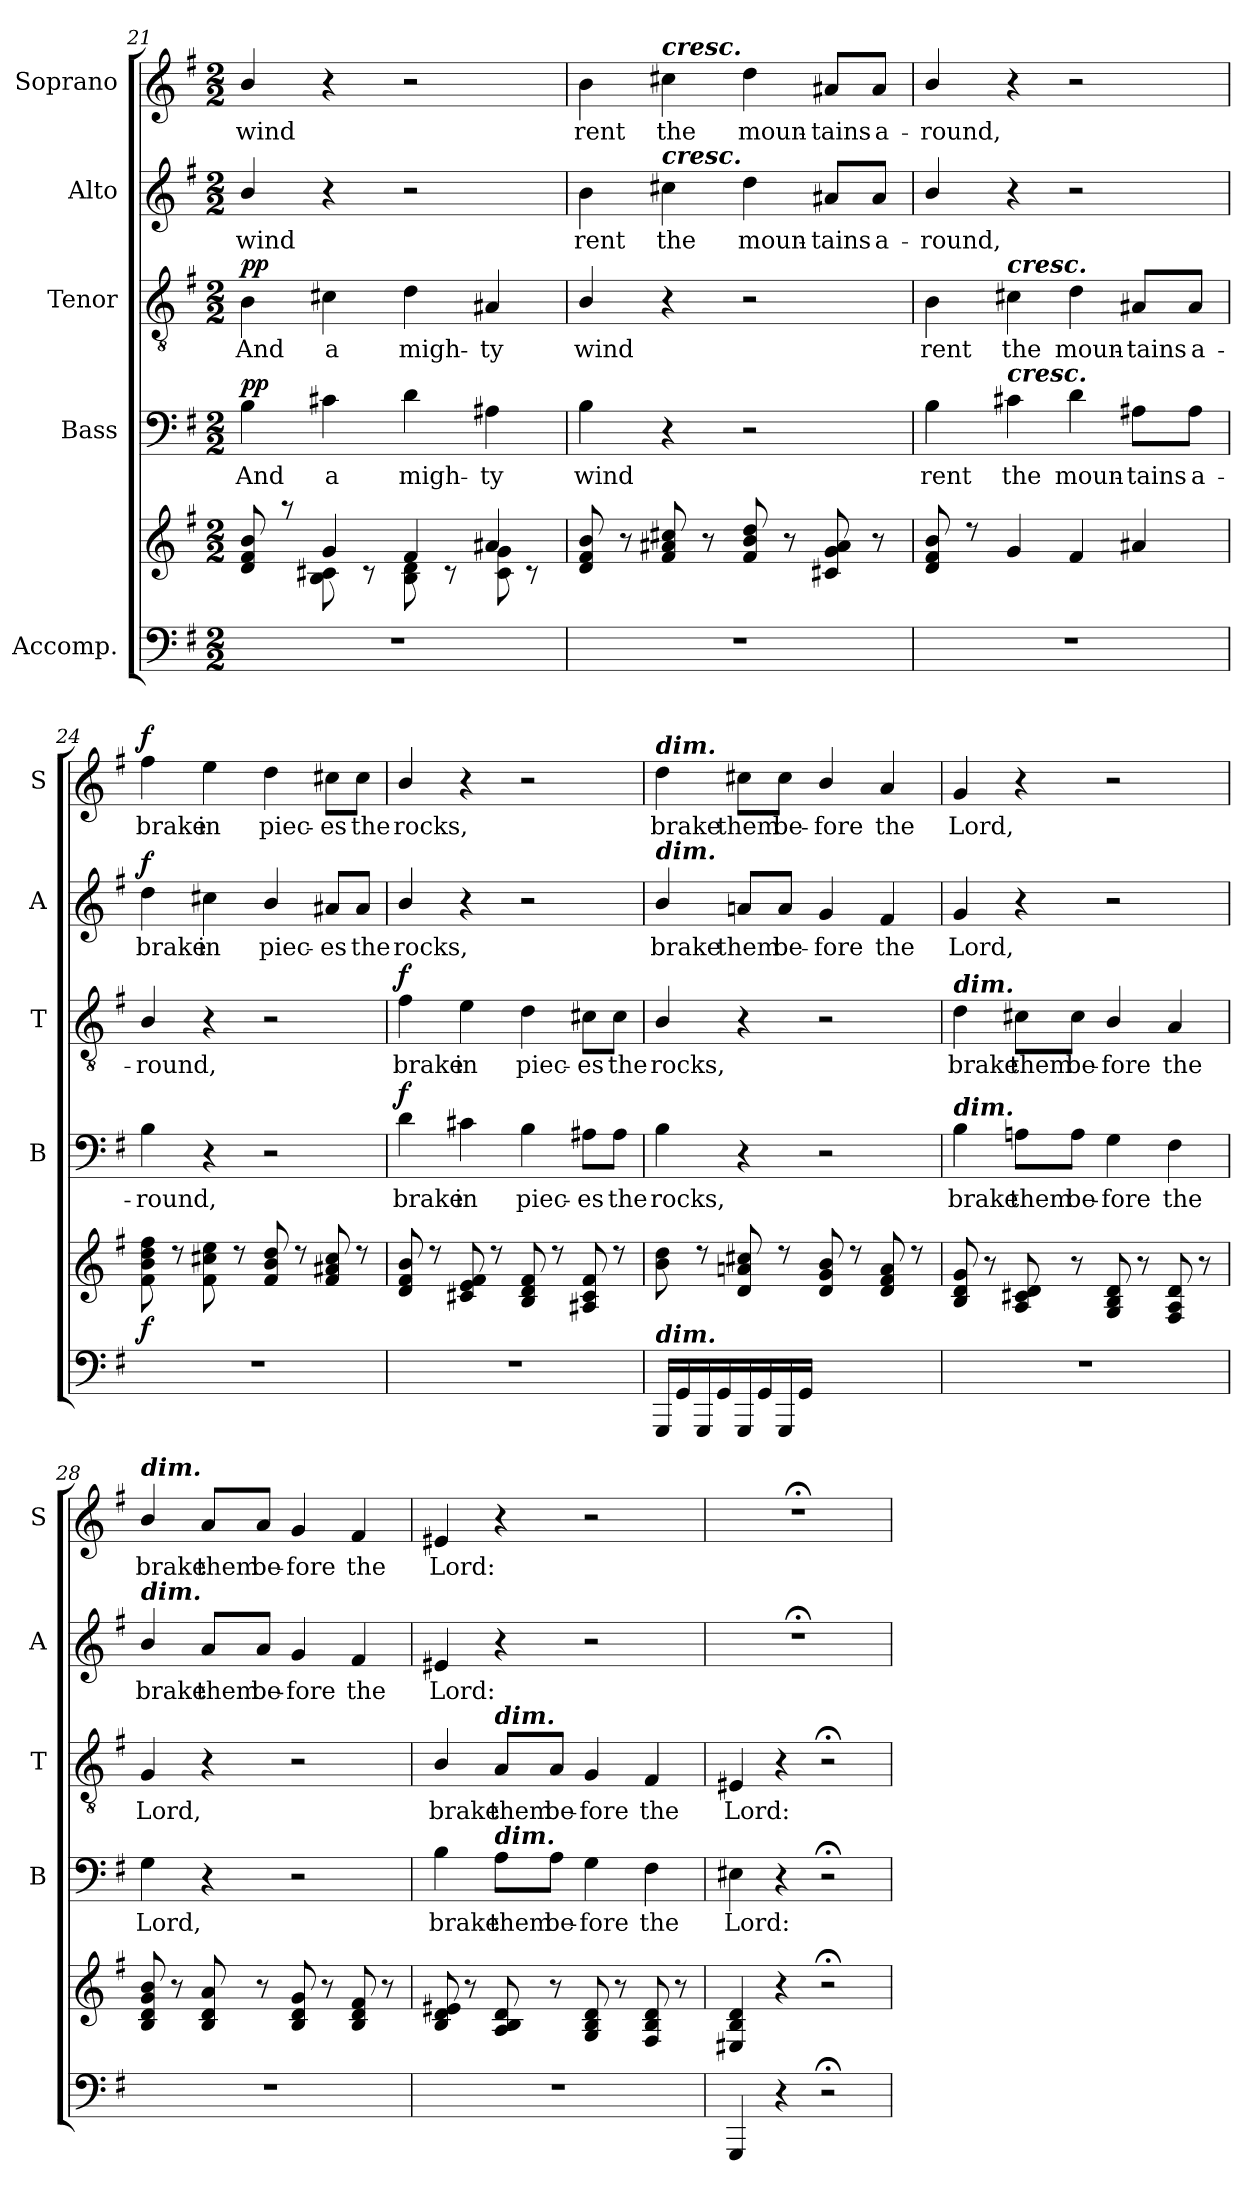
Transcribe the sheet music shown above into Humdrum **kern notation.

**kern	**kern	**dynam	**kern	**text	**dynam	**kern	**text	**dynam	**kern	**text	**dynam	**kern	**text	**dynam
*part5	*part5	*part5	*part4	*part4	*part4	*part3	*part3	*part3	*part2	*part2	*part2	*part1	*part1	*part1
*staff6	*staff5	*staff5/6	*staff4	*staff4	*staff4	*staff3	*staff3	*staff3	*staff2	*staff2	*staff2	*staff1	*staff1	*staff1
*I"Accomp.	*	*	*I"Bass	*	*	*I"Tenor	*	*	*I"Alto	*	*	*I"Soprano	*	*
*	*	*	*I'B	*	*	*I'T	*	*	*I'A	*	*	*I'S	*	*
*clefF4	*clefG2	*	*clefF4	*	*	*clefGv2	*	*	*clefG2	*	*	*clefG2	*	*
*k[f#]	*k[f#]	*	*k[f#]	*	*	*k[f#]	*	*	*k[f#]	*	*	*k[f#]	*	*
*G:	*G:	*	*G:	*	*	*G:	*	*	*G:	*	*	*G:	*	*
*M2/2	*M2/2	*	*M2/2	*	*	*M2/2	*	*	*M2/2	*	*	*M2/2	*	*
=21	=21	=21	=21	=21	=21	=21	=21	=21	=21	=21	=21	=21	=21	=21
*	*^	*	*	*	*	*	*	*	*	*	*	*	*	*
!	!	!	!	!	!LO:LY:b	!LO:DY:b	!	!LO:LY:b	!LO:DY:b	!	!LO:LY:b	!	!	!LO:LY:b	!
1r	8d/ 8f#/ 8b/	4ryy	.	4B\	And	pp	4B\	And	pp	4b/	wind	.	4b/	wind	.
.	8raa	.	.	.	.	.	.	.	.	.	.	.	.	.	.
!	!	!	!	!	!LO:LY:b	!	!	!LO:LY:b	!	!	!	!	!	!	!
.	4g/	8B\ 8c#X\	.	4c#X\	a	.	4c#X\	a	.	4r	.	.	4r	.	.
.	.	8rc	.	.	.	.	.	.	.	.	.	.	.	.	.
!	!	!	!	!	!LO:LY:b	!	!	!LO:LY:b	!	!	!	!	!	!	!
.	4f#/	8B\ 8d\	.	4d\	migh-	.	4d\	migh-	.	2r	.	.	2r	.	.
.	.	8rc	.	.	.	.	.	.	.	.	.	.	.	.	.
!	!	!	!	!	!LO:LY:b	!	!	!LO:LY:b	!	!	!	!	!	!	!
.	4a#/	8c#\ 8g\	.	4A#X\	-ty	.	4A#X/	-ty	.	.	.	.	.	.	.
.	.	8rc	.	.	.	.	.	.	.	.	.	.	.	.	.
=22	=22	=22	=22	=22	=22	=22	=22	=22	=22	=22	=22	=22	=22	=22	=22
!	!	!	!LO:HP:b	!	!LO:LY:b	!	!	!LO:LY:b	!	!	!LO:LY:b	!	!	!LO:LY:b	!
1r	8d/ 8f#/ 8b/	1ryy	<	4B\	wind	.	4B/	wind	.	4b\	rent	.	4b\	rent	.
.	8r	.	.	.	.	.	.	.	.	.	.	.	.	.	.
!	!	!	!	!	!	!	!	!	!	!	!	!	!LO:TX:a:Bi:t=cresc.	!	!
!	!	!	!	!	!	!	!	!	!	!LO:TX:a:Bi:t=cresc.	!	!	!	!	!
!	!	!	!	!	!	!	!	!	!	!	!LO:LY:b	!	!	!LO:LY:b	!
.	8f#/ 8a#/ 8cc#/	.	.	4r	.	.	4r	.	.	4cc#X\	the	.	4cc#X\	the	.
.	8r	.	.	.	.	.	.	.	.	.	.	.	.	.	.
!	!	!	!	!	!	!	!	!	!	!	!LO:LY:b	!	!	!LO:LY:b	!
.	8f#/ 8b/ 8dd/	.	.	2r	.	.	2r	.	.	4dd\	moun-	.	4dd\	moun-	.
.	8r	.	.	.	.	.	.	.	.	.	.	.	.	.	.
!	!	!	!	!	!	!	!	!	!	!	!LO:LY:b	!	!	!LO:LY:b	!
.	8c#/ 8g/ 8a#/	.	.	.	.	.	.	.	.	8a#X/L	-tains	.	8a#X/L	-tains	.
!	!	!	!	!	!	!	!	!	!	!	!LO:LY:b	!	!	!LO:LY:b	!
.	8r	.	.	.	.	.	.	.	.	8a#/J	a-	.	8a#/J	a-	.
*	*v	*v	*	*	*	*	*	*	*	*	*	*	*	*	*
.	.	[	.	.	.	.	.	.	.	.	.	.	.	.
!!LO:LB:g=z
=23	=23	=23	=23	=23	=23	=23	=23	=23	=23	=23	=23	=23	=23	=23
*	*^	*	*	*	*	*	*	*	*	*	*	*	*	*
!	!	!	!	!	!LO:LY:b	!	!	!LO:LY:b	!	!	!LO:LY:b	!	!	!LO:LY:b	!
1r	8d/ 8f#/ 8b/	1ryy	.	4B\	rent	.	4B\	rent	.	4b/	-round,	.	4b/	-round,	.
.	8r	.	.	.	.	.	.	.	.	.	.	.	.	.	.
!	!	!	!	!	!	!	!LO:TX:a:Bi:t=cresc.	!	!	!	!	!	!	!	!
!	!	!	!	!LO:TX:a:Bi:t=cresc.	!	!	!	!	!	!	!	!	!	!	!
!	!	!	!	!	!LO:LY:b	!	!	!LO:LY:b	!	!	!	!	!	!	!
.	4g/	.	.	4c#X\	the	.	4c#X\	the	.	4r	.	.	4r	.	.
!	!	!	!	!	!LO:LY:b	!	!	!LO:LY:b	!	!	!	!	!	!	!
.	4f#/	.	.	4d\	moun-	.	4d\	moun-	.	2r	.	.	2r	.	.
!	!	!	!	!	!LO:LY:b	!	!	!LO:LY:b	!	!	!	!	!	!	!
.	4a#/	.	.	8A#X\L	-tains	.	8A#X/L	-tains	.	.	.	.	.	.	.
!	!	!	!	!	!LO:LY:b	!	!	!LO:LY:b	!	!	!	!	!	!	!
.	.	.	.	8A#\J	a-	.	8A#/J	a-	.	.	.	.	.	.	.
=24	=24	=24	=24	=24	=24	=24	=24	=24	=24	=24	=24	=24	=24	=24	=24
!	!	!	!LO:DY:b	!	!LO:LY:b	!	!	!LO:LY:b	!	!	!LO:LY:b	!LO:DY:b	!	!LO:LY:b	!LO:DY:b
1r	8f#\ 8b\ 8dd\ 8ff#\	1ryy	f	4B\	-round,	.	4B/	-round,	.	4dd\	brake	f	4ff#\	brake	f
.	8r	.	.	.	.	.	.	.	.	.	.	.	.	.	.
!	!	!	!	!	!	!	!	!	!	!	!LO:LY:b	!	!	!LO:LY:b	!
.	8f#\ 8cc#\ 8ee\	.	.	4r	.	.	4r	.	.	4cc#X\	in	.	4ee\	in	.
.	8r	.	.	.	.	.	.	.	.	.	.	.	.	.	.
!	!	!	!	!	!	!	!	!	!	!	!LO:LY:b	!	!	!LO:LY:b	!
.	8f#/ 8b/ 8dd/	.	.	2r	.	.	2r	.	.	4b/	piec-	.	4dd\	piec-	.
.	8r	.	.	.	.	.	.	.	.	.	.	.	.	.	.
!	!	!	!	!	!	!	!	!	!	!	!LO:LY:b	!	!	!LO:LY:b	!
.	8f#/ 8a#/ 8cc#/	.	.	.	.	.	.	.	.	8a#X/L	-es	.	8cc#X\L	-es	.
!	!	!	!	!	!	!	!	!	!	!	!LO:LY:b	!	!	!LO:LY:b	!
.	8r	.	.	.	.	.	.	.	.	8a#/J	the	.	8cc#\J	the	.
=25	=25	=25	=25	=25	=25	=25	=25	=25	=25	=25	=25	=25	=25	=25	=25
!	!	!	!	!	!LO:LY:b	!LO:DY:b	!	!LO:LY:b	!LO:DY:b	!	!LO:LY:b	!	!	!LO:LY:b	!
1r	8d/ 8f#/ 8b/	1ryy	.	4d\	brake	f	4f#\	brake	f	4b/	rocks,	.	4b/	rocks,	.
.	8r	.	.	.	.	.	.	.	.	.	.	.	.	.	.
!	!	!	!	!	!LO:LY:b	!	!	!LO:LY:b	!	!	!	!	!	!	!
.	8c#/ 8e/ 8f#/	.	.	4c#X\	in	.	4e\	in	.	4r	.	.	4r	.	.
.	8r	.	.	.	.	.	.	.	.	.	.	.	.	.	.
!	!	!	!	!	!LO:LY:b	!	!	!LO:LY:b	!	!	!	!	!	!	!
.	8B/ 8d/ 8f#/	.	.	4B\	piec-	.	4d\	piec-	.	2r	.	.	2r	.	.
.	8r	.	.	.	.	.	.	.	.	.	.	.	.	.	.
!	!	!	!	!	!LO:LY:b	!	!	!LO:LY:b	!	!	!	!	!	!	!
.	8A#/ 8c#/ 8f#/	.	.	8A#X\L	-es	.	8c#X\L	-es	.	.	.	.	.	.	.
!	!	!	!	!	!LO:LY:b	!	!	!LO:LY:b	!	!	!	!	!	!	!
.	8r	.	.	8A#\J	the	.	8c#\J	the	.	.	.	.	.	.	.
=26	=26	=26	=26	=26	=26	=26	=26	=26	=26	=26	=26	=26	=26	=26	=26
!	!	!	!	!	!	!	!	!	!	!	!	!	!LO:TX:a:Bi:t=dim.	!	!
!	!	!	!	!	!	!	!	!	!	!LO:TX:a:Bi:t=dim.	!	!	!	!	!
!LO:TX:a:Bi:t=dim.	!	!	!	!	!	!	!	!	!	!	!	!	!	!	!
!	!	!	!	!	!LO:LY:b	!	!	!LO:LY:b	!	!	!LO:LY:b	!	!	!LO:LY:b	!
16GGG/LL	8b\ 8dd\	1ryy	.	4B\	rocks,	.	4B/	rocks,	.	4b/	brake	.	4dd\	brake	.
16GG/	.	.	.	.	.	.	.	.	.	.	.	.	.	.	.
16GGG/	8r	.	.	.	.	.	.	.	.	.	.	.	.	.	.
16GG/	.	.	.	.	.	.	.	.	.	.	.	.	.	.	.
!	!	!	!	!	!	!	!	!	!	!	!LO:LY:b	!	!	!LO:LY:b	!
16GGG/	8d/ 8ani/ 8cc#X/	.	.	4r	.	.	4r	.	.	8ani/L	them	.	8cc#X\L	them	.
16GG/	.	.	.	.	.	.	.	.	.	.	.	.	.	.	.
!	!	!	!	!	!	!	!	!	!	!	!LO:LY:b	!	!	!LO:LY:b	!
16GGG/	8r	.	.	.	.	.	.	.	.	8a/J	be-	.	8cc#\J	be-	.
16GG/JJ	.	.	.	.	.	.	.	.	.	.	.	.	.	.	.
!	!	!	!	!	!	!	!	!	!	!	!LO:LY:b	!	!	!LO:LY:b	!
2ryy	8d/ 8g/ 8b/	.	.	2r	.	.	2r	.	.	4g/	-fore	.	4b/	-fore	.
.	8r	.	.	.	.	.	.	.	.	.	.	.	.	.	.
!	!	!	!	!	!	!	!	!	!	!	!LO:LY:b	!	!	!LO:LY:b	!
.	8d/ 8f#/ 8a/	.	.	.	.	.	.	.	.	4f#/	the	.	4a/	the	.
.	8r	.	.	.	.	.	.	.	.	.	.	.	.	.	.
*	*v	*v	*	*	*	*	*	*	*	*	*	*	*	*	*
!!LO:LB:g=z
=27	=27	=27	=27	=27	=27	=27	=27	=27	=27	=27	=27	=27	=27	=27
!	!	!	!	!	!	!LO:TX:a:Bi:t=dim.	!	!	!	!	!	!	!	!
!	!	!	!LO:TX:a:Bi:t=dim.	!	!	!	!	!	!	!	!	!	!	!
!	!	!	!	!LO:LY:b	!	!	!LO:LY:b	!	!	!LO:LY:b	!	!	!LO:LY:b	!
1r	8B/ 8d/ 8g/	.	4B\	brake	.	4d\	brake	.	4g/	Lord,	.	4g/	Lord,	.
.	8r	.	.	.	.	.	.	.	.	.	.	.	.	.
!	!	!	!	!LO:LY:b	!	!	!LO:LY:b	!	!	!	!	!	!	!
.	8A/ 8c#/ 8d/	.	8Ani\L	them	.	8c#X\L	them	.	4r	.	.	4r	.	.
!	!	!	!	!LO:LY:b	!	!	!LO:LY:b	!	!	!	!	!	!	!
.	8r	.	8A\J	be-	.	8c#\J	be-	.	.	.	.	.	.	.
!	!	!	!	!LO:LY:b	!	!	!LO:LY:b	!	!	!	!	!	!	!
.	8G/ 8B/ 8d/	.	4G\	-fore	.	4B/	-fore	.	2r	.	.	2r	.	.
.	8r	.	.	.	.	.	.	.	.	.	.	.	.	.
!	!	!	!	!LO:LY:b	!	!	!LO:LY:b	!	!	!	!	!	!	!
.	8F#/ 8A/ 8d/	.	4F#\	the	.	4A/	the	.	.	.	.	.	.	.
.	8r	.	.	.	.	.	.	.	.	.	.	.	.	.
=28	=28	=28	=28	=28	=28	=28	=28	=28	=28	=28	=28	=28	=28	=28
!	!	!	!	!	!	!	!	!	!	!	!	!LO:TX:a:Bi:t=dim.	!	!
!	!	!	!	!	!	!	!	!	!LO:TX:a:Bi:t=dim.	!	!	!	!	!
!	!	!	!	!LO:LY:b	!	!	!LO:LY:b	!	!	!LO:LY:b	!	!	!LO:LY:b	!
1r	8B/ 8d/ 8g/ 8b/	.	4G\	Lord,	.	4G/	Lord,	.	4b/	brake	.	4b/	brake	.
.	8r	.	.	.	.	.	.	.	.	.	.	.	.	.
!	!	!	!	!	!	!	!	!	!	!LO:LY:b	!	!	!LO:LY:b	!
.	8B/ 8d/ 8a/	.	4r	.	.	4r	.	.	8a/L	them	.	8a/L	them	.
!	!	!	!	!	!	!	!	!	!	!LO:LY:b	!	!	!LO:LY:b	!
.	8r	.	.	.	.	.	.	.	8a/J	be-	.	8a/J	be-	.
!	!	!	!	!	!	!	!	!	!	!LO:LY:b	!	!	!LO:LY:b	!
.	8B/ 8d/ 8g/	.	2r	.	.	2r	.	.	4g/	-fore	.	4g/	-fore	.
.	8r	.	.	.	.	.	.	.	.	.	.	.	.	.
!	!	!	!	!	!	!	!	!	!	!LO:LY:b	!	!	!LO:LY:b	!
.	8B/ 8d/ 8f#/	.	.	.	.	.	.	.	4f#/	the	.	4f#/	the	.
.	8r	.	.	.	.	.	.	.	.	.	.	.	.	.
=29	=29	=29	=29	=29	=29	=29	=29	=29	=29	=29	=29	=29	=29	=29
!	!	!	!	!LO:LY:b	!	!	!LO:LY:b	!	!	!LO:LY:b	!	!	!LO:LY:b	!
1r	8B/ 8d/ 8e#/	.	4B\	brake	.	4B/	brake	.	4e#X/	Lord:	.	4e#X/	Lord:	.
.	8r	.	.	.	.	.	.	.	.	.	.	.	.	.
!	!	!	!	!	!	!LO:TX:a:Bi:t=dim.	!	!	!	!	!	!	!	!
!	!	!	!LO:TX:a:Bi:t=dim.	!	!	!	!	!	!	!	!	!	!	!
!	!	!	!	!LO:LY:b	!	!	!LO:LY:b	!	!	!	!	!	!	!
.	8A/ 8B/ 8d/	.	8A\L	them	.	8A/L	them	.	4r	.	.	4r	.	.
!	!	!	!	!LO:LY:b	!	!	!LO:LY:b	!	!	!	!	!	!	!
.	8r	.	8A\J	be-	.	8A/J	be-	.	.	.	.	.	.	.
!	!	!	!	!LO:LY:b	!	!	!LO:LY:b	!	!	!	!	!	!	!
.	8G/ 8B/ 8d/	.	4G\	-fore	.	4G/	-fore	.	2r	.	.	2r	.	.
.	8r	.	.	.	.	.	.	.	.	.	.	.	.	.
!	!	!	!	!LO:LY:b	!	!	!LO:LY:b	!	!	!	!	!	!	!
.	8F#/ 8B/ 8d/	.	4F#\	the	.	4F#/	the	.	.	.	.	.	.	.
.	8r	.	.	.	.	.	.	.	.	.	.	.	.	.
=30	=30	=30	=30	=30	=30	=30	=30	=30	=30	=30	=30	=30	=30	=30
!	!	!	!	!LO:LY:b	!	!	!LO:LY:b	!	!	!	!	!	!	!
4GGG/	4E#X/ 4B/ 4d/	.	4E#X\	Lord:	.	4E#X/	Lord:	.	1r;<	.	.	1r;<	.	.
4r	4r	.	4r	.	.	4r	.	.	.	.	.	.	.	.
2r;	2r;<	.	2r;<	.	.	2r;<	.	.	.	.	.	.	.	.
=	=	=	=	=	=	=	=	=	=	=	=	=	=	=
*-	*-	*-	*-	*-	*-	*-	*-	*-	*-	*-	*-	*-	*-	*-
